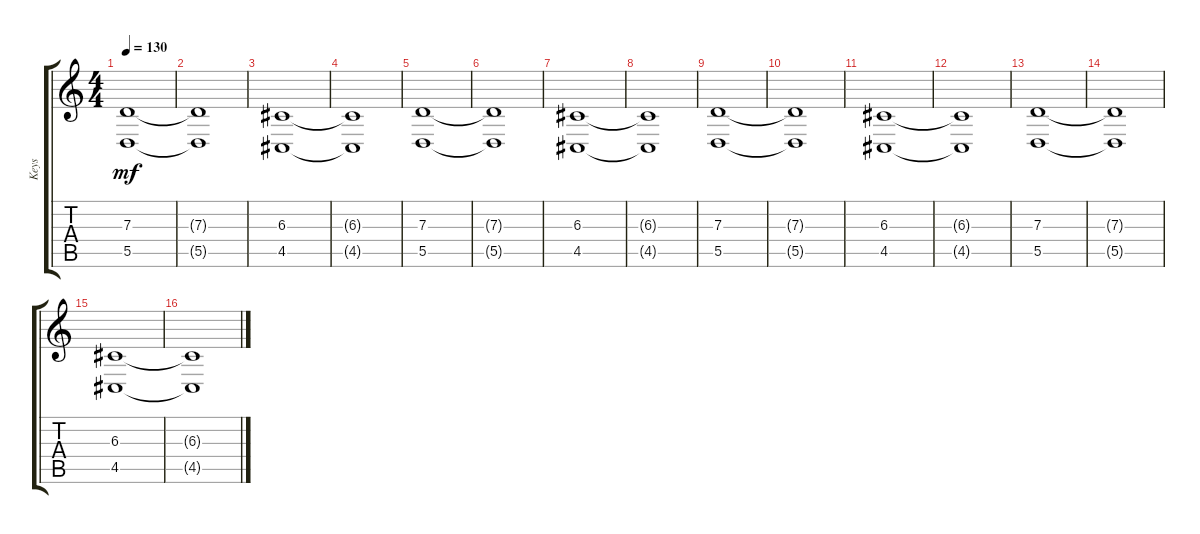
\track ("Keys" "Keys") {instrument synthstrings2}
\staff {score tabs}
\tuning (E4 B3 G3 D3 A2 E2) {hide}
\ts (4 4)
\tempo 130
\clef g2
\ks c
(7.3 5.5).1{dy mf} |
(7.3{t} 5.5{t}).1 |
(6.3 4.5).1 |
(6.3{t} 4.5{t}).1 |
(7.3 5.5).1 |
(7.3{t} 5.5{t}).1 |
(6.3 4.5).1 |
(6.3{t} 4.5{t}).1 |
(7.3 5.5).1 |
(7.3{t} 5.5{t}).1 |
(6.3 4.5).1 |
(6.3{t} 4.5{t}).1 |
(7.3 5.5).1 |
(7.3{t} 5.5{t}).1 |
(6.3 4.5).1 |
(6.3{t} 4.5{t}).1
